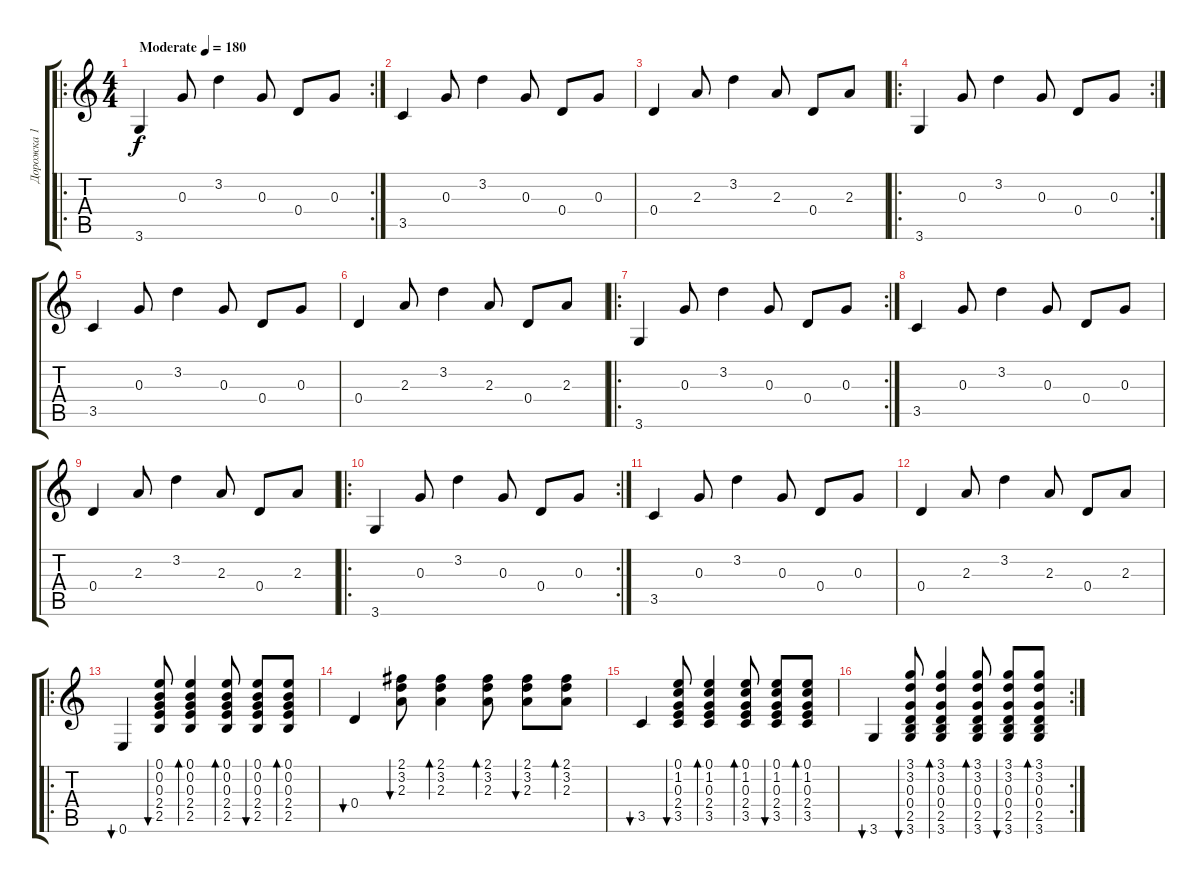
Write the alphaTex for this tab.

\track ("Дорожка 1" "Дорожка 1") {instrument electricguitarclean}
\staff {score tabs}
\tuning (E4 B3 G3 D3 A2 E2) {hide}
\ro
\rc 2
\ts (4 4)
\tempo (180 "Moderate")
\clef g2
\ks c
3.6.4{dy f instrument electricguitarclean} 0.3.8 3.2.4 0.3.8 0.4.8 0.3.8 |
3.5.4 0.3.8 3.2.4 0.3.8 0.4.8 0.3.8 |
0.4.4 2.3.8 3.2.4 2.3.8 0.4.8 2.3.8 |
\ro
\rc 2
3.6.4 0.3.8 3.2.4 0.3.8 0.4.8 0.3.8 |
3.5.4 0.3.8 3.2.4 0.3.8 0.4.8 0.3.8 |
0.4.4 2.3.8 3.2.4 2.3.8 0.4.8 2.3.8 |
\ro
\rc 2
3.6.4 0.3.8 3.2.4 0.3.8 0.4.8 0.3.8 |
3.5.4 0.3.8 3.2.4 0.3.8 0.4.8 0.3.8 |
0.4.4 2.3.8 3.2.4 2.3.8 0.4.8 2.3.8 |
\ro
\rc 2
3.6.4 0.3.8 3.2.4 0.3.8 0.4.8 0.3.8 |
3.5.4 0.3.8 3.2.4 0.3.8 0.4.8 0.3.8 |
0.4.4 2.3.8 3.2.4 2.3.8 0.4.8 2.3.8 |
\ro
0.6.4{bu 30} (0.1 0.2 0.3 2.4 2.5).8{bu 480} (0.1 0.2 0.3 2.4 2.5).4{bd 30} (0.1 0.2 0.3 2.4 2.5).8{bd 30} (0.1 0.2 0.3 2.4 2.5).8{bu 30} (0.1 0.2 0.3 2.4 2.5).8{bd 30} |
0.4.4{bu 30} (2.1 3.2 2.3).8{bu 30} (2.1 3.2 2.3).4{bd 30} (2.1 3.2 2.3).8{bd 30} (2.1 3.2 2.3).8{bu 30} (2.1 3.2 2.3).8{bd 30} |
3.5.4{bu 30} (0.1 1.2 0.3 2.4 3.5).8{bu 30} (0.1 1.2 0.3 2.4 3.5).4{bd 30} (0.1 1.2 0.3 2.4 3.5).8{bd 30} (0.1 1.2 0.3 2.4 3.5).8{bu 30} (0.1 1.2 0.3 2.4 3.5).8{bd 30} |
\rc 2
3.6.4{bu 30} (3.1 3.2 0.3 0.4 2.5 3.6).8{bu 30} (3.1 3.2 0.3 0.4 2.5 3.6).4{bd 30} (3.1 3.2 0.3 0.4 2.5 3.6).8{bd 30} (3.1 3.2 0.3 0.4 2.5 3.6).8{bu 30} (3.1 3.2 0.3 0.4 2.5 3.6).8{bd 30}
